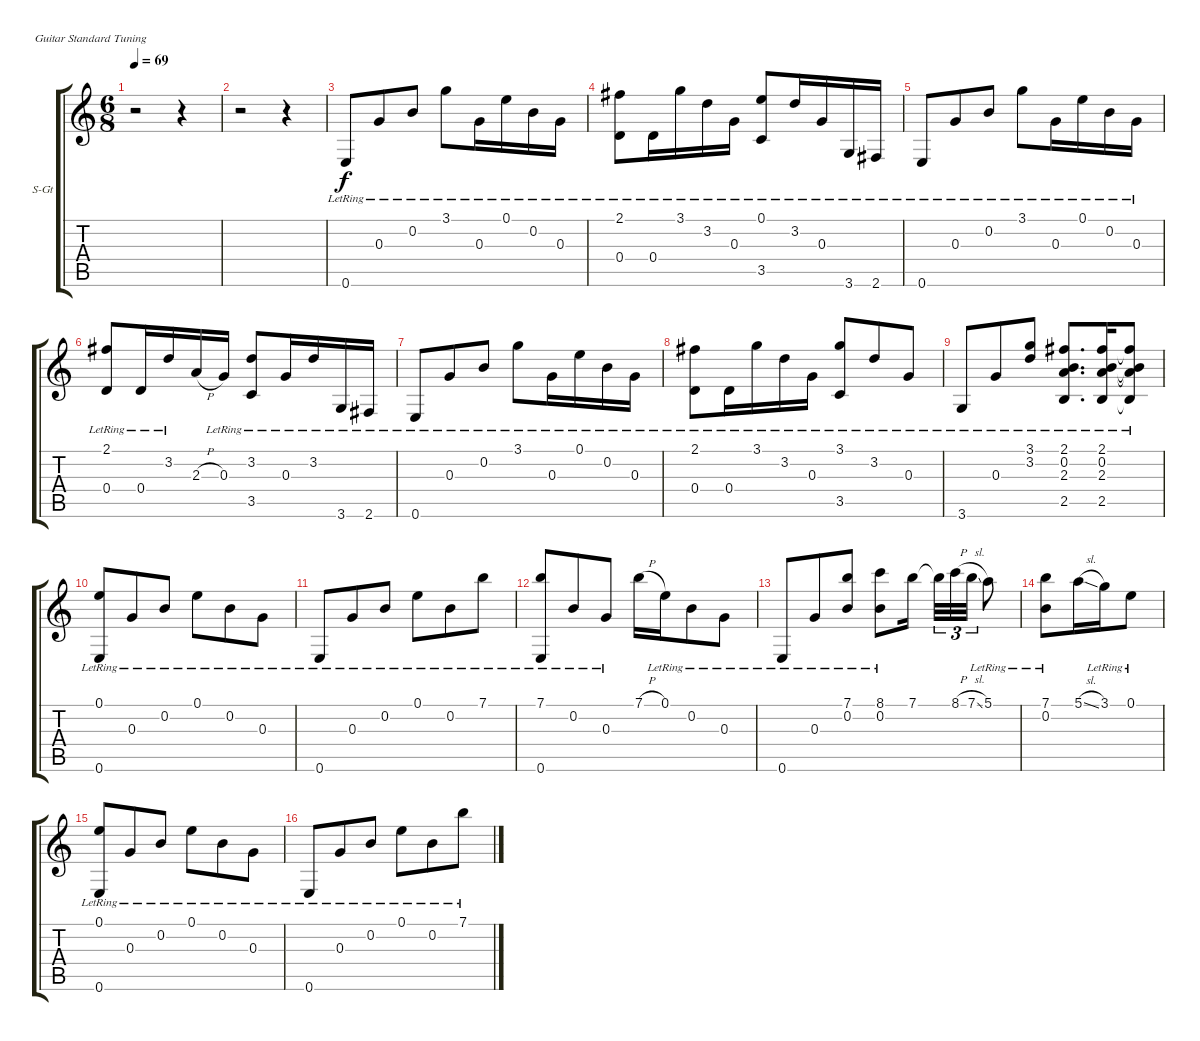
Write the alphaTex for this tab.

\bracketExtendMode groupsimilarinstruments
\firstSystemTrackNameOrientation horizontal
\otherSystemsTrackNameOrientation horizontal
\track ("Guitar 1" "S-Gt") {instrument acousticguitarsteel}
\staff {score tabs}
\tuning (E4 B3 G3 D3 A2 E2)
\ts (6 8)
\tempo 69
\clef g2
\ks c
r.2{dy f} r.4 |
r.2 r.4 |
0.6{lr}.8 0.3{lr}.8 0.2{lr}.8 3.1{lr}.8 0.3{lr}.16 0.1{lr}.16 0.2{lr}.16 0.3{lr}.16 |
(2.1{lr} 0.4{lr}).8 0.4{lr}.16 3.1{lr}.16 3.2{lr}.16 0.3{lr}.16 (0.1{lr} 3.5{lr}).8 3.2{lr}.16 0.3{lr}.16 3.6{lr}.16 2.6{lr}.16 |
0.6{lr}.8 0.3{lr}.8 0.2{lr}.8 3.1{lr}.8 0.3{lr}.16 0.1{lr}.16 0.2{lr}.16 0.3{lr}.16 |
(2.1{lr} 0.4{lr}).8 0.4{lr}.16 3.2{lr}.16 2.3{h}.16 0.3{lr}.16 (3.2{lr} 3.5{lr}).8 0.3{lr}.16 3.2{lr}.16 3.6{lr}.16 2.6{lr}.16 |
0.6{lr}.8 0.3{lr}.8 0.2{lr}.8 3.1{lr}.8 0.3{lr}.16 0.1{lr}.16 0.2{lr}.16 0.3{lr}.16 |
(2.1{lr} 0.4{lr}).8 0.4{lr}.16 3.1{lr}.16 3.2{lr}.16 0.3{lr}.16 (3.1{lr} 3.5{lr}).8 3.2{lr}.8 0.3{lr}.8 |
3.6{lr}.8 0.3{lr}.8 (3.1{lr} 3.2{lr}).8 (2.1{lr} 0.2{lr} 2.3{lr} 2.5{lr}).8{d} (2.1{lr} 0.2{lr} 2.3{lr} 2.5{lr}).16 (2.1{lr t} 0.2{lr t} 2.3{lr t} 2.5{lr t}).8 |
(0.1{lr} 0.6{lr}).8 0.3{lr}.8 0.2{lr}.8 0.1{lr}.8 0.2{lr}.8 0.3{lr}.8 |
0.6{lr}.8 0.3{lr}.8 0.2{lr}.8 0.1{lr}.8 0.2{lr}.8 7.1{lr}.8 |
(7.1{lr} 0.6{lr}).8 0.2{lr}.8 0.3{lr}.8 7.1{h}.16 0.1{lr}.16 0.2{lr}.8 0.3{lr}.8 |
0.6{lr}.8 0.3{lr}.8 (7.1{lr} 0.2{lr}).8 (8.1{lr} 0.2{lr}).8 7.1.16 7.1{t}.32{tu (3 2)} 8.1{h}.32{tu (3 2)} 7.1{sl}.32{tu (3 2)} 5.1{lr}.8 |
(7.1{lr} 0.2{lr}).8 5.1{sl}.16 3.1{lr}.16 0.1{lr}.8 |
(0.1{lr} 0.6{lr}).8 0.3{lr}.8 0.2{lr}.8 0.1{lr}.8 0.2{lr}.8 0.3{lr}.8 |
0.6{lr}.8 0.3{lr}.8 0.2{lr}.8 0.1{lr}.8 0.2{lr}.8 7.1{lr}.8
